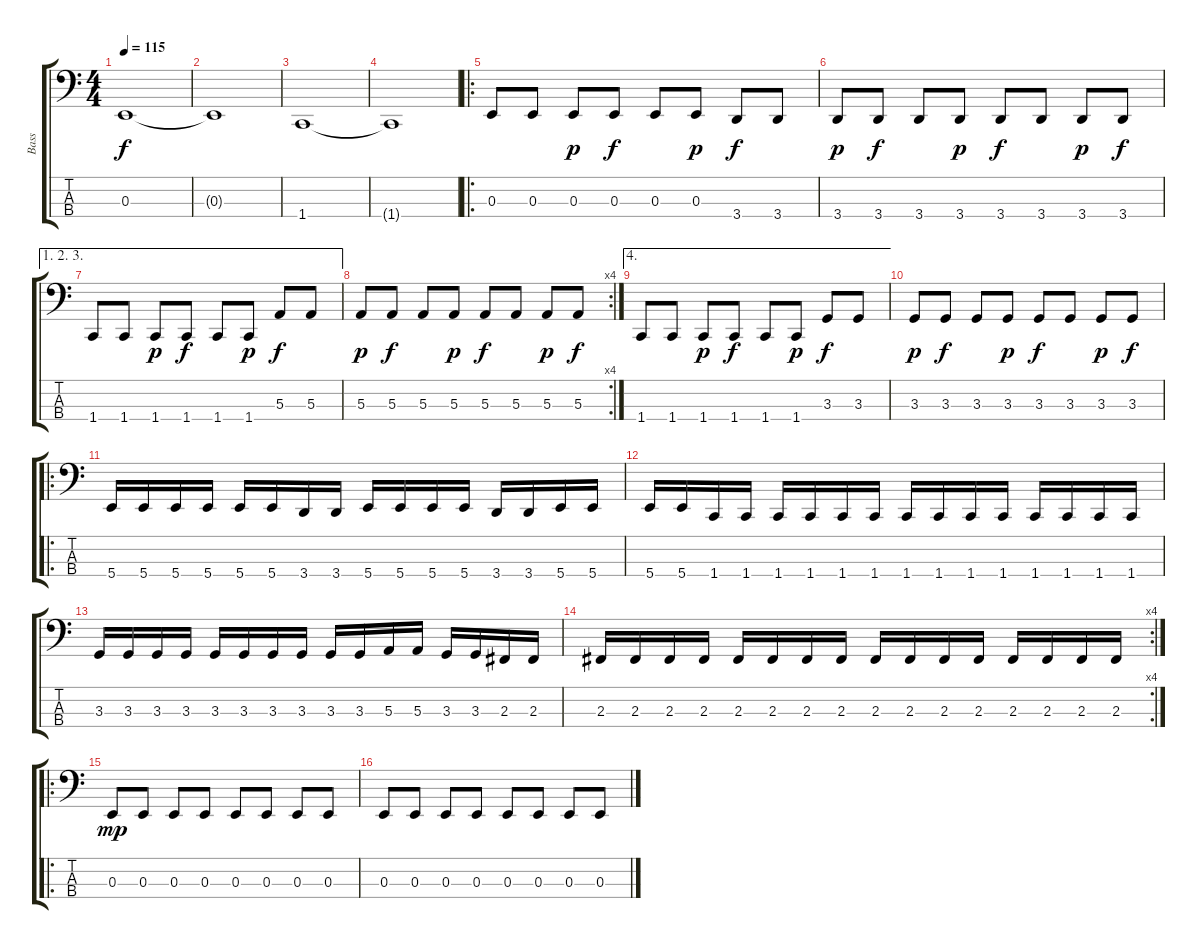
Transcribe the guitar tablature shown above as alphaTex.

\track ("Bass" "Bass") {instrument electricbassfinger}
\staff {score tabs}
\tuning (D2 A1 E1 B0) {hide}
\ts (4 4)
\tempo 115
\clef f4
\ks c
0.3.1{dy f} |
0.3{t}.1 |
1.4.1 |
1.4{t}.1 |
\ro
0.3.8 0.3.8 0.3.8{dy p} 0.3.8{dy f} 0.3.8 0.3.8{dy p} 3.4.8{dy f} 3.4.8 |
3.4.8{dy p} 3.4.8{dy f} 3.4.8 3.4.8{dy p} 3.4.8{dy f} 3.4.8 3.4.8{dy p} 3.4.8{dy f} |
\ae (1 2 3)
1.4.8 1.4.8 1.4.8{dy p} 1.4.8{dy f} 1.4.8 1.4.8{dy p} 5.3.8{dy f} 5.3.8 |
\rc 4
5.3.8{dy p} 5.3.8{dy f} 5.3.8 5.3.8{dy p} 5.3.8{dy f} 5.3.8 5.3.8{dy p} 5.3.8{dy f} |
\ae 4
1.4.8 1.4.8 1.4.8{dy p} 1.4.8{dy f} 1.4.8 1.4.8{dy p} 3.3.8{dy f} 3.3.8 |
3.3.8{dy p} 3.3.8{dy f} 3.3.8 3.3.8{dy p} 3.3.8{dy f} 3.3.8 3.3.8{dy p} 3.3.8{dy f} |
\ro
5.4.16 5.4.16 5.4.16 5.4.16 5.4.16 5.4.16 3.4.16 3.4.16 5.4.16 5.4.16 5.4.16 5.4.16 3.4.16 3.4.16 5.4.16 5.4.16 |
5.4.16 5.4.16 1.4.16 1.4.16 1.4.16 1.4.16 1.4.16 1.4.16 1.4.16 1.4.16 1.4.16 1.4.16 1.4.16 1.4.16 1.4.16 1.4.16 |
3.3.16 3.3.16 3.3.16 3.3.16 3.3.16 3.3.16 3.3.16 3.3.16 3.3.16 3.3.16 5.3.16 5.3.16 3.3.16 3.3.16 2.3.16 2.3.16 |
\rc 4
2.3.16 2.3.16 2.3.16 2.3.16 2.3.16 2.3.16 2.3.16 2.3.16 2.3.16 2.3.16 2.3.16 2.3.16 2.3.16 2.3.16 2.3.16 2.3.16 |
\ro
0.3.8{dy mp} 0.3.8 0.3.8 0.3.8 0.3.8 0.3.8 0.3.8 0.3.8 |
0.3.8 0.3.8 0.3.8 0.3.8 0.3.8 0.3.8 0.3.8 0.3.8
